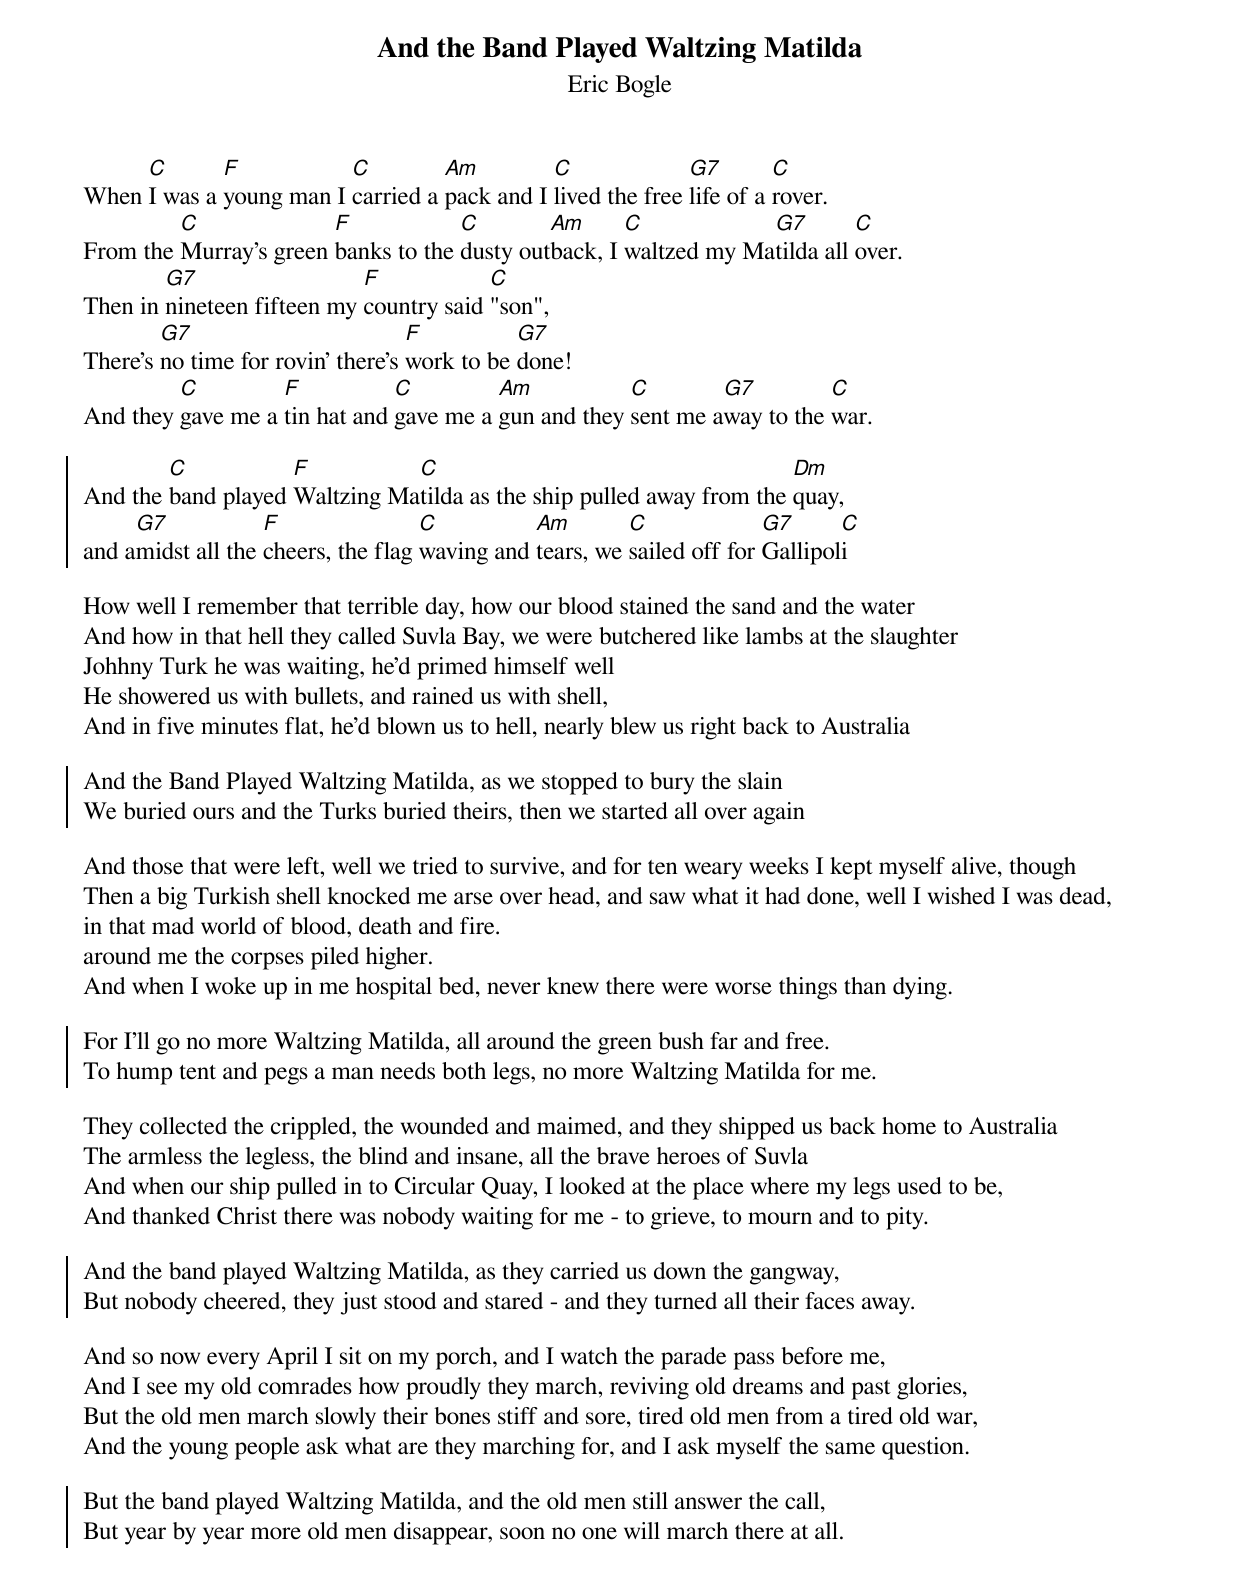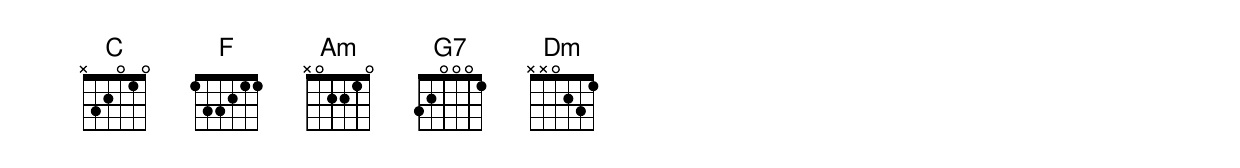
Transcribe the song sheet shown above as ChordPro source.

{t:And the Band Played Waltzing Matilda}
{st:Eric Bogle}

When [C]I was a [F]young man I [C]carried a [Am]pack and I [C]lived the free [G7]life of a [C]rover.
From the [C]Murray's green [F]banks to the [C]dusty out[Am]back, I [C]waltzed my Ma[G7]tilda all [C]over.
Then in [G7]nineteen fifteen my [F]country said [C]"son",
There's [G7]no time for rovin' there's [F]work to be [G7]done!
And they [C]gave me a [F]tin hat and [C]gave me a [Am]gun and they [C]sent me a[G7]way to the [C]war.

{soc}
And the [C]band played [F]Waltzing Ma[C]tilda as the ship pulled away from the [Dm]quay,
and a[G7]midst all the [F]cheers, the flag [C]waving and [Am]tears, we [C]sailed off for [G7]Gallipol[C]i
{eoc}

How well I remember that terrible day, how our blood stained the sand and the water
And how in that hell they called Suvla Bay, we were butchered like lambs at the slaughter
Johhny Turk he was waiting, he'd primed himself well
He showered us with bullets, and rained us with shell,
And in five minutes flat, he'd blown us to hell, nearly blew us right back to Australia

{soc}
And the Band Played Waltzing Matilda, as we stopped to bury the slain
We buried ours and the Turks buried theirs, then we started all over again
{eoc}

And those that were left, well we tried to survive, and for ten weary weeks I kept myself alive, though
Then a big Turkish shell knocked me arse over head, and saw what it had done, well I wished I was dead,
in that mad world of blood, death and fire.
around me the corpses piled higher.
And when I woke up in me hospital bed, never knew there were worse things than dying.

{soc}
For I'll go no more Waltzing Matilda, all around the green bush far and free.
To hump tent and pegs a man needs both legs, no more Waltzing Matilda for me.
{eoc}

They collected the crippled, the wounded and maimed, and they shipped us back home to Australia
The armless the legless, the blind and insane, all the brave heroes of Suvla
And when our ship pulled in to Circular Quay, I looked at the place where my legs used to be,
And thanked Christ there was nobody waiting for me - to grieve, to mourn and to pity.

{soc}
And the band played Waltzing Matilda, as they carried us down the gangway,
But nobody cheered, they just stood and stared - and they turned all their faces away.
{eoc}

And so now every April I sit on my porch, and I watch the parade pass before me,
And I see my old comrades how proudly they march, reviving old dreams and past glories,
But the old men march slowly their bones stiff and sore, tired old men from a tired old war,
And the young people ask what are they marching for, and I ask myself the same question.

{soc}
But the band played Waltzing Matilda, and the old men still answer the call,
But year by year more old men disappear, soon no one will march there at all.
{eoc}
